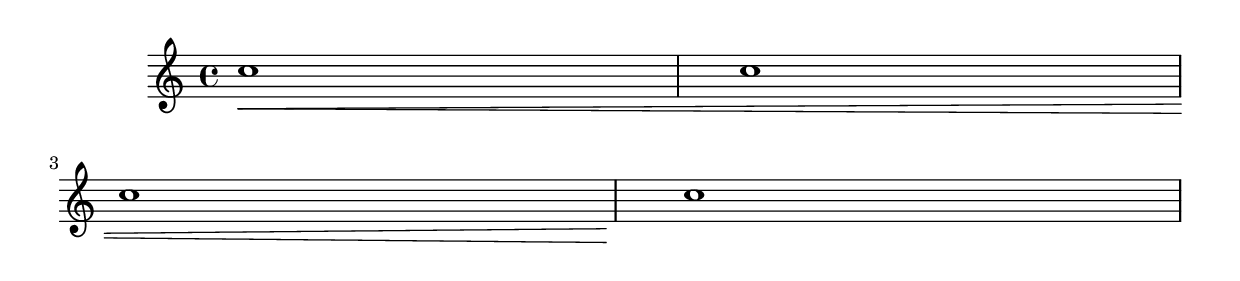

\version "2.4.0"
\header {
    texidoc= "Text spanners should not repeat start text when broken."
}
\layout {
    raggedright = ##t 
}

\relative c'' {
    \set crescendoText = #"cresc."
    \set crescendoSpanner = #'dashed-line
    c1\< c \break
    c1 c\! \break
}

